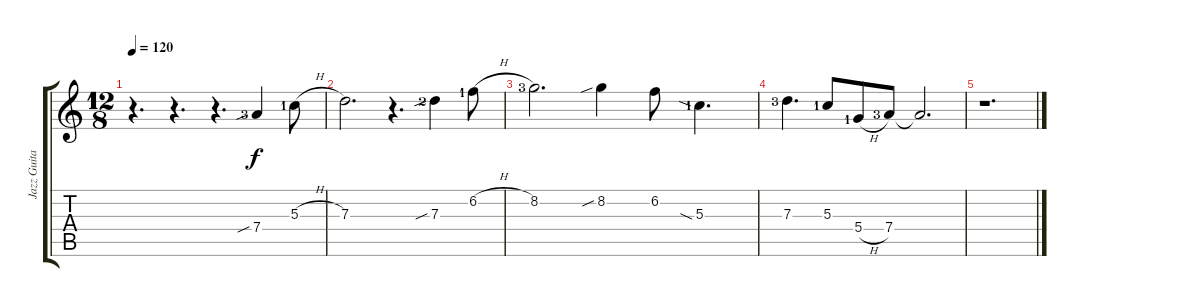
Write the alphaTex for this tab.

\track ("Jazz Guitar" "Jazz Guita") {instrument electricguitarjazz}
\staff {score tabs}
\tuning (E4 B3 G3 D3 A2 E2) {hide}
\ts (12 8)
\tempo 120
\clef g2
\ks c
r.4{d dy f instrument electricguitarjazz} r.4{d} r.4{d} 7.4{sib lf 4}.4 5.3{h lf 2}.8 |
7.3.2{d} r.4{d} 7.3{sib lf 3}.4 6.2{h lf 2}.8 |
8.2{lf 4}.2{d} 8.2{sib}.4 6.2.8 5.3{sia lf 2}.4{d} |
7.3{lf 4}.4{d} 5.3{lf 2}.8 5.4{h lf 2}.8 7.4{lf 4}.8 7.4{t}.2{d} |
r.1{d}
